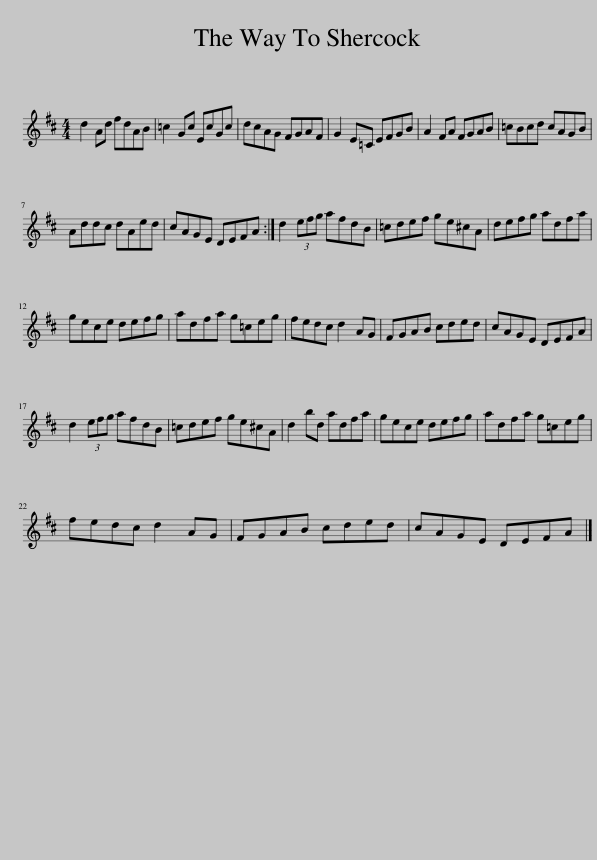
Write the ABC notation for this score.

X:1
L:1/8
M:4/4
I:linebreak $
K:D
V:1 treble
V:1
 d2 Ad fdAB | =c2 Gc EcGc | dcAG FGAF | G2 E=C EFGB | A2 FA FGAB | %5
 =cBcd cAGB |$ Addc dAed | cAGE DEFA :| d2 (3efg afdB | =cdef ge^cA | %10
 defg adfa |$ gece defg | adfa g=ceg | fedc d2 AG | FGAB cded | %15
 cAGE DEFA |$ d2 (3efg afdB | =cdef ge^cA | d2 bd adfa | gece defg | %20
 adfa g=ceg |$ fedc d2 AG | FGAB cded | cAGE DEFA |] %24
